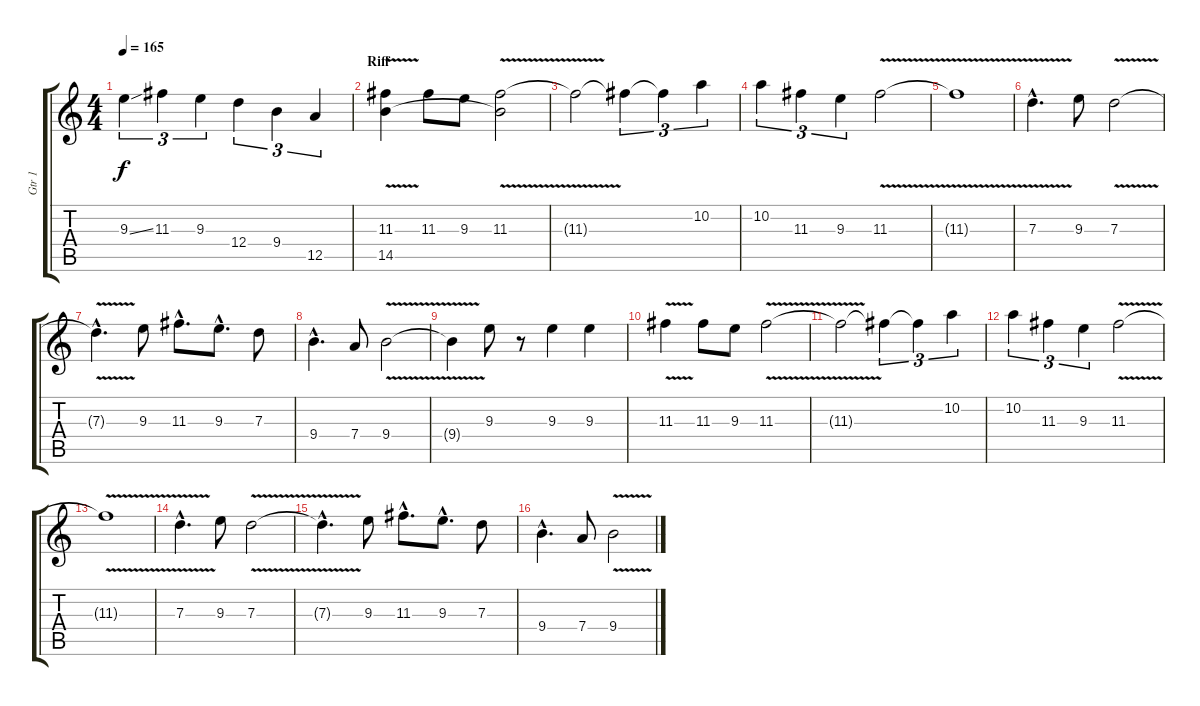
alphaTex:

\track ("Gtr 1" "Gtr 1") {instrument distortionguitar}
\staff {score tabs}
\tuning (E4 B3 G3 D3 A2 E2) {hide}
\ts (4 4)
\tempo 165
\clef g2
\ks c
9.3{ss}.4{tu (3 2) dy f} 11.3.4{tu (3 2)} 9.3.4{tu (3 2)} 12.4.4{tu (3 2)} 9.4.4{tu (3 2)} 12.5.4{tu (3 2)} |
\section ("" "Riff")
(11.3{v} 14.5).4 11.3.8 9.3.8 (11.3{v} 14.5{t}).2 |
11.3{t}.2 11.3{t}.4{tu (3 2)} 11.3{t}.4{tu (3 2)} 10.2.4{tu (3 2)} |
10.2.4{tu (3 2)} 11.3.4{tu (3 2)} 9.3.4{tu (3 2)} 11.3{v}.2 |
11.3{t}.1 |
7.3{v hac}.4{d} 9.3.8 7.3{v}.2 |
7.3{hac t}.4{d} 9.3.8 11.3{hac}.8{d} 9.3{hac}.8{d} 7.3.8 |
9.4{hac}.4{d} 7.4.8 9.4{v}.2 |
9.4{t}.4 9.3.8 r.8 9.3.4 9.3.4 |
11.3{v}.4 11.3.8 9.3.8 11.3{v}.2 |
11.3{t}.2 11.3{t}.4{tu (3 2)} 11.3{t}.4{tu (3 2)} 10.2.4{tu (3 2)} |
10.2.4{tu (3 2)} 11.3.4{tu (3 2)} 9.3.4{tu (3 2)} 11.3{v}.2 |
11.3{t}.1 |
7.3{v hac}.4{d} 9.3.8 7.3{v}.2 |
7.3{hac t}.4{d} 9.3.8 11.3{hac}.8{d} 9.3{hac}.8{d} 7.3.8 |
9.4{hac}.4{d} 7.4.8 9.4{v}.2
